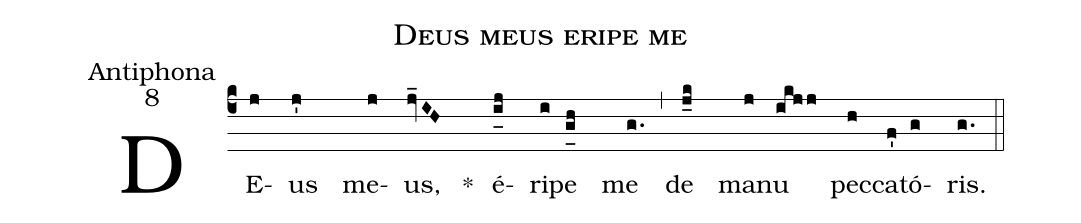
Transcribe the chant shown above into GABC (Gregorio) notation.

name:Deus meus eripe me;
office-part:Antiphona;
mode:8;
%%
(c4) DE(j)us(j') me(j)us,(jv_IH) *() é(i_[uh:l]j)ri(i)pe(g_[uh:l]h) me(g.) (,) de(j_k) ma(j)nu(ikjj) pec(h)ca(f')tó(g)ris.(g.) (::) (z)
